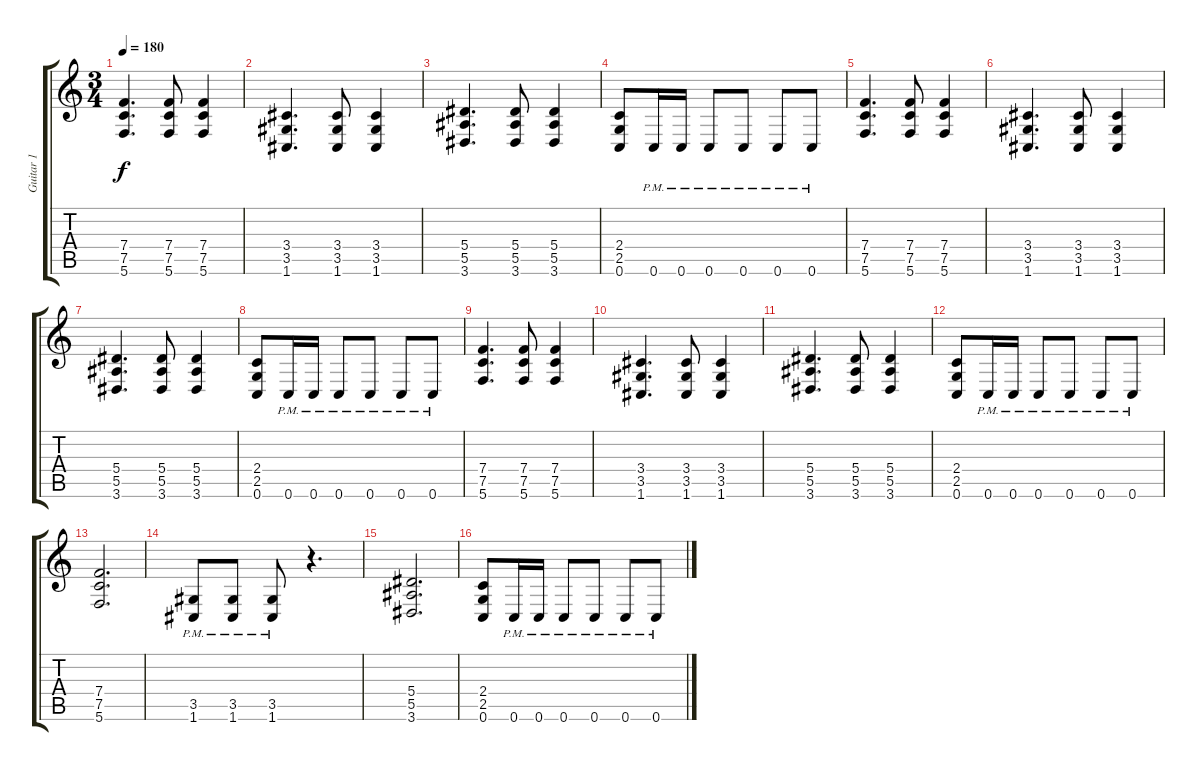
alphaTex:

\track ("Guitar 1" "Guitar 1") {instrument distortionguitar}
\staff {score tabs}
\tuning (C4 G3 Eb3 Bb2 F2 C2) {hide}
\ts (3 4)
\tempo 180
\clef g2
\ks c
(7.4 7.5 5.6).4{d dy f} (7.4 7.5 5.6).8 (7.4 7.5 5.6).4 |
(3.4 3.5 1.6).4{d} (3.4 3.5 1.6).8 (3.4 3.5 1.6).4 |
(5.4 5.5 3.6).4{d} (5.4 5.5 3.6).8 (5.4 5.5 3.6).4 |
(2.4 2.5 0.6).8 0.6{pm}.16 0.6{pm}.16 0.6{pm}.8 0.6{pm}.8 0.6{pm}.8 0.6{pm}.8 |
(7.4 7.5 5.6).4{d} (7.4 7.5 5.6).8 (7.4 7.5 5.6).4 |
(3.4 3.5 1.6).4{d} (3.4 3.5 1.6).8 (3.4 3.5 1.6).4 |
(5.4 5.5 3.6).4{d} (5.4 5.5 3.6).8 (5.4 5.5 3.6).4 |
(2.4 2.5 0.6).8 0.6{pm}.16 0.6{pm}.16 0.6{pm}.8 0.6{pm}.8 0.6{pm}.8 0.6{pm}.8 |
(7.4 7.5 5.6).4{d} (7.4 7.5 5.6).8 (7.4 7.5 5.6).4 |
(3.4 3.5 1.6).4{d} (3.4 3.5 1.6).8 (3.4 3.5 1.6).4 |
(5.4 5.5 3.6).4{d} (5.4 5.5 3.6).8 (5.4 5.5 3.6).4 |
(2.4 2.5 0.6).8 0.6{pm}.16 0.6{pm}.16 0.6{pm}.8 0.6{pm}.8 0.6{pm}.8 0.6{pm}.8 |
(7.4 7.5 5.6).2{d} |
(3.5{pm} 1.6{pm}).8 (3.5{pm} 1.6{pm}).8 (3.5{pm} 1.6{pm}).8 r.4{d} |
(5.4 5.5 3.6).2{d} |
(2.4 2.5 0.6).8 0.6{pm}.16 0.6{pm}.16 0.6{pm}.8 0.6{pm}.8 0.6{pm}.8 0.6{pm}.8
